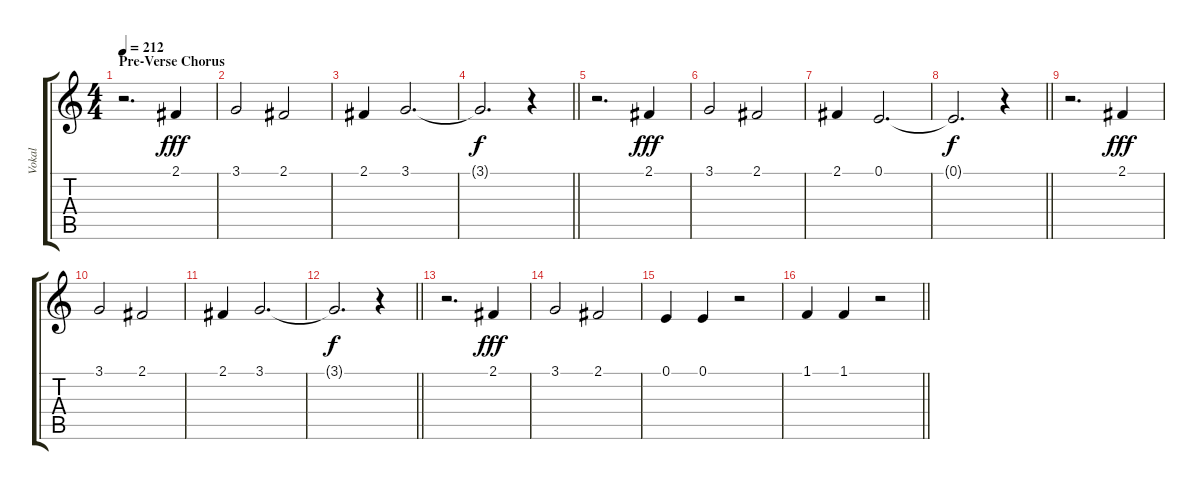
\track ("Vokal" "Vokal") {mute instrument lead6voice}
\staff {score tabs}
\tuning (E4 B3 G3 D3 A2 E2) {hide}
\ts (4 4)
\section ("" "Pre-Verse Chorus")
\tempo 212
\clef g2
\ks c
r.2{d dy f} 2.1.4{dy fff} |
3.1.2 2.1.2 |
2.1.4 3.1.2{d} |
\barLineRight lightlight
3.1{t}.2{d dy f} r.4 |
r.2{d} 2.1.4{dy fff} |
3.1.2 2.1.2 |
2.1.4 0.1.2{d} |
\barLineRight lightlight
0.1{t}.2{d dy f} r.4 |
r.2{d} 2.1.4{dy fff} |
3.1.2 2.1.2 |
2.1.4 3.1.2{d} |
\barLineRight lightlight
3.1{t}.2{d dy f} r.4 |
r.2{d} 2.1.4{dy fff} |
3.1.2 2.1.2 |
0.1.4 0.1.4 r.2 |
\barLineRight lightlight
1.1.4 1.1.4 r.2
